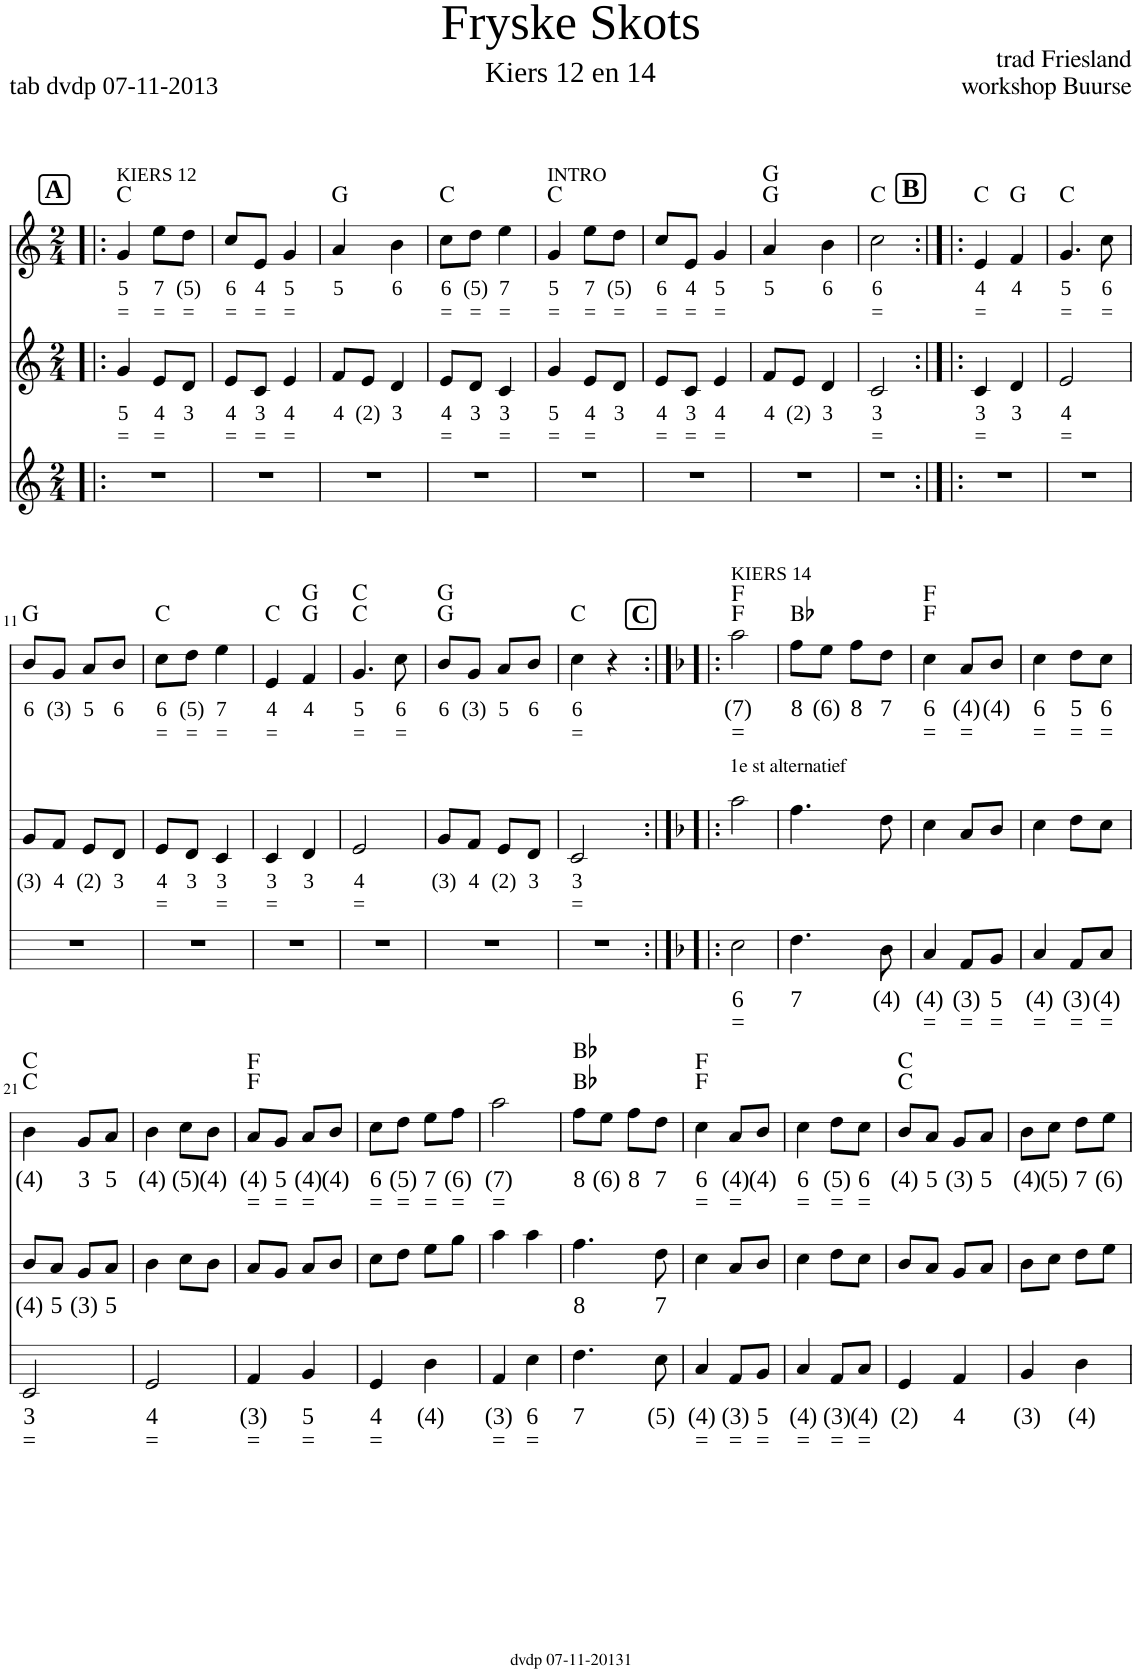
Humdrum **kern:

**kern	**text	**text	**kern	**text	**text	**kern	**text	**text	**harte
*part3	*part3	*part3	*part2	*part2	*part2	*part1	*part1	*part1	*part1
*staff3	*staff3	*staff3	*staff2	*staff2	*staff2	*staff1	*staff1	*staff1	*
*I"Voice	*	*	*I"Voice	*	*	*I"Violin	*	*	*
*clefG2	*	*	*clefG2	*	*	*clefG2	*	*	*
*k[]	*	*	*k[]	*	*	*k[]	*	*	*
*M2/4	*	*	*M2/4	*	*	*M2/4	*	*	*
!!LO:REH:place=s1:a:B:cj:fs=13.616:t=A
=1!|:	=1!|:	=1!|:	=1!|:	=1!|:	=1!|:	=1!|:	=1!|:	=1!|:	=1!|:
!	!	!	!	!	!	!LO:TX:a:t=KIERS 12	!	!	!
!	!	!	!	!LO:LY:b	!LO:LY:b	!	!LO:LY:b	!LO:LY:b	!
2r	.	.	4g/	5	=	4g/	5	=	C:maj
!	!	!	!	!LO:LY:b	!LO:LY:b	!	!LO:LY:b	!LO:LY:b	!
.	.	.	8e/L	4	=	8ee\L	7	=	.
!	!	!	!	!LO:LY:b	!	!	!LO:LY:b	!LO:LY:b	!
.	.	.	8d/J	3	.	8dd\J	(5)	=	.
=2	=2	=2	=2	=2	=2	=2	=2	=2	=2
!	!	!	!	!LO:LY:b	!LO:LY:b	!	!LO:LY:b	!LO:LY:b	!
2r	.	.	8e/L	4	=	8cc/L	6	=	.
!	!	!	!	!LO:LY:b	!LO:LY:b	!	!LO:LY:b	!LO:LY:b	!
.	.	.	8c/J	3	=	8e/J	4	=	.
!	!	!	!	!LO:LY:b	!LO:LY:b	!	!LO:LY:b	!LO:LY:b	!
.	.	.	4e/	4	=	4g/	5	=	.
=3	=3	=3	=3	=3	=3	=3	=3	=3	=3
!	!	!	!	!LO:LY:b	!	!	!LO:LY:b	!	!
2r	.	.	8f/L	4	.	4a/	5	.	G:maj
!	!	!	!	!LO:LY:b	!	!	!	!	!
.	.	.	8e/J	(2)	.	.	.	.	.
!	!	!	!	!LO:LY:b	!	!	!LO:LY:b	!	!
.	.	.	4d/	3	.	4b\	6	.	.
=4	=4	=4	=4	=4	=4	=4	=4	=4	=4
!	!	!	!	!LO:LY:b	!LO:LY:b	!	!LO:LY:b	!LO:LY:b	!
2r	.	.	8e/L	4	=	8cc\L	6	=	C:maj
!	!	!	!	!LO:LY:b	!	!	!LO:LY:b	!LO:LY:b	!
.	.	.	8d/J	3	.	8dd\J	(5)	=	.
!	!	!	!	!LO:LY:b	!LO:LY:b	!	!LO:LY:b	!LO:LY:b	!
.	.	.	4c/	3	=	4ee\	7	=	.
=5	=5	=5	=5	=5	=5	=5	=5	=5	=5
!	!	!	!	!	!	!LO:TX:a:t=INTRO	!	!	!
!	!	!	!	!LO:LY:b	!LO:LY:b	!	!LO:LY:b	!LO:LY:b	!
2r	.	.	4g/	5	=	4g/	5	=	C:maj
!	!	!	!	!LO:LY:b	!LO:LY:b	!	!LO:LY:b	!LO:LY:b	!
.	.	.	8e/L	4	=	8ee\L	7	=	.
!	!	!	!	!LO:LY:b	!	!	!LO:LY:b	!LO:LY:b	!
.	.	.	8d/J	3	.	8dd\J	(5)	=	.
=6	=6	=6	=6	=6	=6	=6	=6	=6	=6
!	!	!	!	!LO:LY:b	!LO:LY:b	!	!LO:LY:b	!LO:LY:b	!
2r	.	.	8e/L	4	=	8cc/L	6	=	.
!	!	!	!	!LO:LY:b	!LO:LY:b	!	!LO:LY:b	!LO:LY:b	!
.	.	.	8c/J	3	=	8e/J	4	=	.
!	!	!	!	!LO:LY:b	!LO:LY:b	!	!LO:LY:b	!LO:LY:b	!
.	.	.	4e/	4	=	4g/	5	=	.
=7	=7	=7	=7	=7	=7	=7	=7	=7	=7
!	!	!	!	!LO:LY:b	!	!	!LO:LY:b	!	!
2r	.	.	8f/L	4	.	4a/	5	.	G:maj G:maj
!	!	!	!	!LO:LY:b	!	!	!	!	!
.	.	.	8e/J	(2)	.	.	.	.	.
!	!	!	!	!LO:LY:b	!	!	!LO:LY:b	!	!
.	.	.	4d/	3	.	4b\	6	.	.
=8	=8	=8	=8	=8	=8	=8	=8	=8	=8
!	!	!	!	!LO:LY:b	!LO:LY:b	!	!LO:LY:b	!LO:LY:b	!
2r	.	.	2c/	3	=	2cc\	6	=	C:maj
!!LO:REH:place=s1:a:B:cj:fs=13.616:t=B
=9:|!|:	=9:|!|:	=9:|!|:	=9:|!|:	=9:|!|:	=9:|!|:	=9:|!|:	=9:|!|:	=9:|!|:	=9:|!|:
!	!	!	!	!LO:LY:b	!LO:LY:b	!	!LO:LY:b	!LO:LY:b	!
2r	.	.	4c/	3	=	4e/	4	=	C:maj
!	!	!	!	!LO:LY:b	!	!	!LO:LY:b	!	!
.	.	.	4d/	3	.	4f/	4	.	G:maj
=10	=10	=10	=10	=10	=10	=10	=10	=10	=10
!	!	!	!	!LO:LY:b	!LO:LY:b	!	!LO:LY:b	!LO:LY:b	!
2r	.	.	2e/	4	=	4.g/	5	=	C:maj
!	!	!	!	!	!	!	!LO:LY:b	!LO:LY:b	!
.	.	.	.	.	.	8cc\	6	=	.
!!LO:LB:g=z
=11	=11	=11	=11	=11	=11	=11	=11	=11	=11
!	!	!	!	!LO:LY:b	!	!	!LO:LY:b	!	!
2r	.	.	8g/L	(3)	.	8b/L	6	.	G:maj
!	!	!	!	!LO:LY:b	!	!	!LO:LY:b	!	!
.	.	.	8f/J	4	.	8g/J	(3)	.	.
!	!	!	!	!LO:LY:b	!	!	!LO:LY:b	!	!
.	.	.	8e/L	(2)	.	8a/L	5	.	.
!	!	!	!	!LO:LY:b	!	!	!LO:LY:b	!	!
.	.	.	8d/J	3	.	8b/J	6	.	.
=12	=12	=12	=12	=12	=12	=12	=12	=12	=12
!	!	!	!	!LO:LY:b	!LO:LY:b	!	!LO:LY:b	!LO:LY:b	!
2r	.	.	8e/L	4	=	8cc\L	6	=	C:maj
!	!	!	!	!LO:LY:b	!	!	!LO:LY:b	!LO:LY:b	!
.	.	.	8d/J	3	.	8dd\J	(5)	=	.
!	!	!	!	!LO:LY:b	!LO:LY:b	!	!LO:LY:b	!LO:LY:b	!
.	.	.	4c/	3	=	4ee\	7	=	.
=13	=13	=13	=13	=13	=13	=13	=13	=13	=13
!	!	!	!	!LO:LY:b	!LO:LY:b	!	!LO:LY:b	!LO:LY:b	!
2r	.	.	4c/	3	=	4e/	4	=	C:maj
!	!	!	!	!LO:LY:b	!	!	!LO:LY:b	!	!
.	.	.	4d/	3	.	4f/	4	.	G:maj G:maj
=14	=14	=14	=14	=14	=14	=14	=14	=14	=14
!	!	!	!	!LO:LY:b	!LO:LY:b	!	!LO:LY:b	!LO:LY:b	!
2r	.	.	2e/	4	=	4.g/	5	=	C:maj C:maj
!	!	!	!	!	!	!	!LO:LY:b	!LO:LY:b	!
.	.	.	.	.	.	8cc\	6	=	.
=15	=15	=15	=15	=15	=15	=15	=15	=15	=15
!	!	!	!	!LO:LY:b	!	!	!LO:LY:b	!	!
2r	.	.	8g/L	(3)	.	8b/L	6	.	G:maj G:maj
!	!	!	!	!LO:LY:b	!	!	!LO:LY:b	!	!
.	.	.	8f/J	4	.	8g/J	(3)	.	.
!	!	!	!	!LO:LY:b	!	!	!LO:LY:b	!	!
.	.	.	8e/L	(2)	.	8a/L	5	.	.
!	!	!	!	!LO:LY:b	!	!	!LO:LY:b	!	!
.	.	.	8d/J	3	.	8b/J	6	.	.
=16	=16	=16	=16	=16	=16	=16	=16	=16	=16
!	!	!	!	!LO:LY:b	!LO:LY:b	!	!LO:LY:b	!LO:LY:b	!
2r	.	.	2c/	3	=	4cc\	6	=	C:maj
.	.	.	.	.	.	4r	.	.	.
!!LO:REH:place=s1:a:B:cj:fs=13.616:t=C
=17:|!|:	=17:|!|:	=17:|!|:	=17:|!|:	=17:|!|:	=17:|!|:	=17:|!|:	=17:|!|:	=17:|!|:	=17:|!|:
*k[b-]	*	*	*k[b-]	*	*	*k[b-]	*	*	*
!	!	!	!	!	!	!LO:TX:a:t=KIERS 14	!	!	!
!	!	!	!LO:TX:a:t=1e st alternatief	!	!	!	!	!	!
!	!LO:LY:b	!LO:LY:b	!	!	!	!	!LO:LY:b	!LO:LY:b	!
2cc\	6	=	2aa\	.	.	2aa\	(7)	=	F:maj F:maj
=18	=18	=18	=18	=18	=18	=18	=18	=18	=18
!	!LO:LY:b	!	!	!	!	!	!LO:LY:b	!	!
4.dd\	7	.	4.ff\	.	.	8ff\L	8	.	Bb:maj
!	!	!	!	!	!	!	!LO:LY:b	!	!
.	.	.	.	.	.	8ee\J	(6)	.	.
!	!	!	!	!	!	!	!LO:LY:b	!	!
.	.	.	.	.	.	8ff\L	8	.	.
!	!LO:LY:b	!	!	!	!	!	!LO:LY:b	!	!
8b-\	(4)	.	8dd\	.	.	8dd\J	7	.	.
=19	=19	=19	=19	=19	=19	=19	=19	=19	=19
!	!LO:LY:b	!LO:LY:b	!	!	!	!	!LO:LY:b	!LO:LY:b	!
4a/	(4)	=	4cc\	.	.	4cc\	6	=	F:maj F:maj
!	!LO:LY:b	!LO:LY:b	!	!	!	!	!LO:LY:b	!LO:LY:b	!
8f/L	(3)	=	8a/L	.	.	8a/L	(4)	=	.
!	!LO:LY:b	!LO:LY:b	!	!	!	!	!LO:LY:b	!	!
8g/J	5	=	8b-/J	.	.	8b-/J	(4)	.	.
=20	=20	=20	=20	=20	=20	=20	=20	=20	=20
!	!LO:LY:b	!LO:LY:b	!	!	!	!	!LO:LY:b	!LO:LY:b	!
4a/	(4)	=	4cc\	.	.	4cc\	6	=	.
!	!LO:LY:b	!LO:LY:b	!	!	!	!	!LO:LY:b	!LO:LY:b	!
8f/L	(3)	=	8dd\L	.	.	8dd\L	5	=	.
!	!LO:LY:b	!LO:LY:b	!	!	!	!	!LO:LY:b	!LO:LY:b	!
8a/J	(4)	=	8cc\J	.	.	8cc\J	6	=	.
!!LO:LB:g=z
=21	=21	=21	=21	=21	=21	=21	=21	=21	=21
!	!LO:LY:b	!LO:LY:b	!	!LO:LY:b	!	!	!LO:LY:b	!	!
2c/	3	=	8b-/L	(4)	.	4b-\	(4)	.	C:maj C:maj
!	!	!	!	!LO:LY:b	!	!	!	!	!
.	.	.	8a/J	5	.	.	.	.	.
!	!	!	!	!LO:LY:b	!	!	!LO:LY:b	!	!
.	.	.	8g/L	(3)	.	8g/L	3	.	.
!	!	!	!	!LO:LY:b	!	!	!LO:LY:b	!	!
.	.	.	8a/J	5	.	8a/J	5	.	.
=22	=22	=22	=22	=22	=22	=22	=22	=22	=22
!	!LO:LY:b	!LO:LY:b	!	!	!	!	!LO:LY:b	!	!
2e/	4	=	4b-\	.	.	4b-\	(4)	.	.
!	!	!	!	!	!	!	!LO:LY:b	!	!
.	.	.	8cc\L	.	.	8cc\L	(5)	.	.
!	!	!	!	!	!	!	!LO:LY:b	!	!
.	.	.	8b-\J	.	.	8b-\J	(4)	.	.
=23	=23	=23	=23	=23	=23	=23	=23	=23	=23
!	!LO:LY:b	!LO:LY:b	!	!	!	!	!LO:LY:b	!LO:LY:b	!
4f/	(3)	=	8a/L	.	.	8a/L	(4)	=	F:maj F:maj
!	!	!	!	!	!	!	!LO:LY:b	!LO:LY:b	!
.	.	.	8g/J	.	.	8g/J	5	=	.
!	!LO:LY:b	!LO:LY:b	!	!	!	!	!LO:LY:b	!LO:LY:b	!
4g/	5	=	8a/L	.	.	8a/L	(4)	=	.
!	!	!	!	!	!	!	!LO:LY:b	!	!
.	.	.	8b-/J	.	.	8b-/J	(4)	.	.
=24	=24	=24	=24	=24	=24	=24	=24	=24	=24
!	!LO:LY:b	!LO:LY:b	!	!	!	!	!LO:LY:b	!LO:LY:b	!
4e/	4	=	8cc\L	.	.	8cc\L	6	=	.
!	!	!	!	!	!	!	!LO:LY:b	!LO:LY:b	!
.	.	.	8dd\J	.	.	8dd\J	(5)	=	.
!	!LO:LY:b	!	!	!	!	!	!LO:LY:b	!LO:LY:b	!
4b-\	(4)	.	8ee\L	.	.	8ee\L	7	=	.
!	!	!	!	!	!	!	!LO:LY:b	!LO:LY:b	!
.	.	.	8gg\J	.	.	8ff\J	(6)	=	.
=25	=25	=25	=25	=25	=25	=25	=25	=25	=25
!	!LO:LY:b	!LO:LY:b	!	!	!	!	!LO:LY:b	!LO:LY:b	!
4f/	(3)	=	4aa\	.	.	2aa\	(7)	=	.
!	!LO:LY:b	!LO:LY:b	!	!	!	!	!	!	!
4cc\	6	=	4aa\	.	.	.	.	.	.
=26	=26	=26	=26	=26	=26	=26	=26	=26	=26
!	!LO:LY:b	!	!	!LO:LY:b	!	!	!LO:LY:b	!	!
4.dd\	7	.	4.ff\	8	.	8ff\L	8	.	Bb:maj Bb:maj
!	!	!	!	!	!	!	!LO:LY:b	!	!
.	.	.	.	.	.	8ee\J	(6)	.	.
!	!	!	!	!	!	!	!LO:LY:b	!	!
.	.	.	.	.	.	8ff\L	8	.	.
!	!LO:LY:b	!	!	!LO:LY:b	!	!	!LO:LY:b	!	!
8cc\	(5)	.	8dd\	7	.	8dd\J	7	.	.
=27	=27	=27	=27	=27	=27	=27	=27	=27	=27
!	!LO:LY:b	!LO:LY:b	!	!	!	!	!LO:LY:b	!LO:LY:b	!
4a/	(4)	=	4cc\	.	.	4cc\	6	=	F:maj F:maj
!	!LO:LY:b	!LO:LY:b	!	!	!	!	!LO:LY:b	!LO:LY:b	!
8f/L	(3)	=	8a/L	.	.	8a/L	(4)	=	.
!	!LO:LY:b	!LO:LY:b	!	!	!	!	!LO:LY:b	!	!
8g/J	5	=	8b-/J	.	.	8b-/J	(4)	.	.
=28	=28	=28	=28	=28	=28	=28	=28	=28	=28
!	!LO:LY:b	!LO:LY:b	!	!	!	!	!LO:LY:b	!LO:LY:b	!
4a/	(4)	=	4cc\	.	.	4cc\	6	=	.
!	!LO:LY:b	!LO:LY:b	!	!	!	!	!LO:LY:b	!LO:LY:b	!
8f/L	(3)	=	8dd\L	.	.	8dd\L	(5)	=	.
!	!LO:LY:b	!LO:LY:b	!	!	!	!	!LO:LY:b	!LO:LY:b	!
8a/J	(4)	=	8cc\J	.	.	8cc\J	6	=	.
=29	=29	=29	=29	=29	=29	=29	=29	=29	=29
!	!LO:LY:b	!	!	!	!	!	!LO:LY:b	!	!
4e/	(2)	.	8b-/L	.	.	8b-/L	(4)	.	C:maj C:maj
!	!	!	!	!	!	!	!LO:LY:b	!	!
.	.	.	8a/J	.	.	8a/J	5	.	.
!	!LO:LY:b	!	!	!	!	!	!LO:LY:b	!	!
4f/	4	.	8g/L	.	.	8g/L	(3)	.	.
!	!	!	!	!	!	!	!LO:LY:b	!	!
.	.	.	8a/J	.	.	8a/J	5	.	.
=30	=30	=30	=30	=30	=30	=30	=30	=30	=30
!	!LO:LY:b	!	!	!	!	!	!LO:LY:b	!	!
4g/	(3)	.	8b-\L	.	.	8b-\L	(4)	.	.
!	!	!	!	!	!	!	!LO:LY:b	!	!
.	.	.	8cc\J	.	.	8cc\J	(5)	.	.
!	!LO:LY:b	!	!	!	!	!	!LO:LY:b	!	!
4b-\	(4)	.	8dd\L	.	.	8dd\L	7	.	.
!	!	!	!	!	!	!	!LO:LY:b	!	!
.	.	.	8ee\J	.	.	8ee\J	(6)	.	.
=	=	=	=	=	=	=	=	=	=
*-	*-	*-	*-	*-	*-	*-	*-	*-	*-
